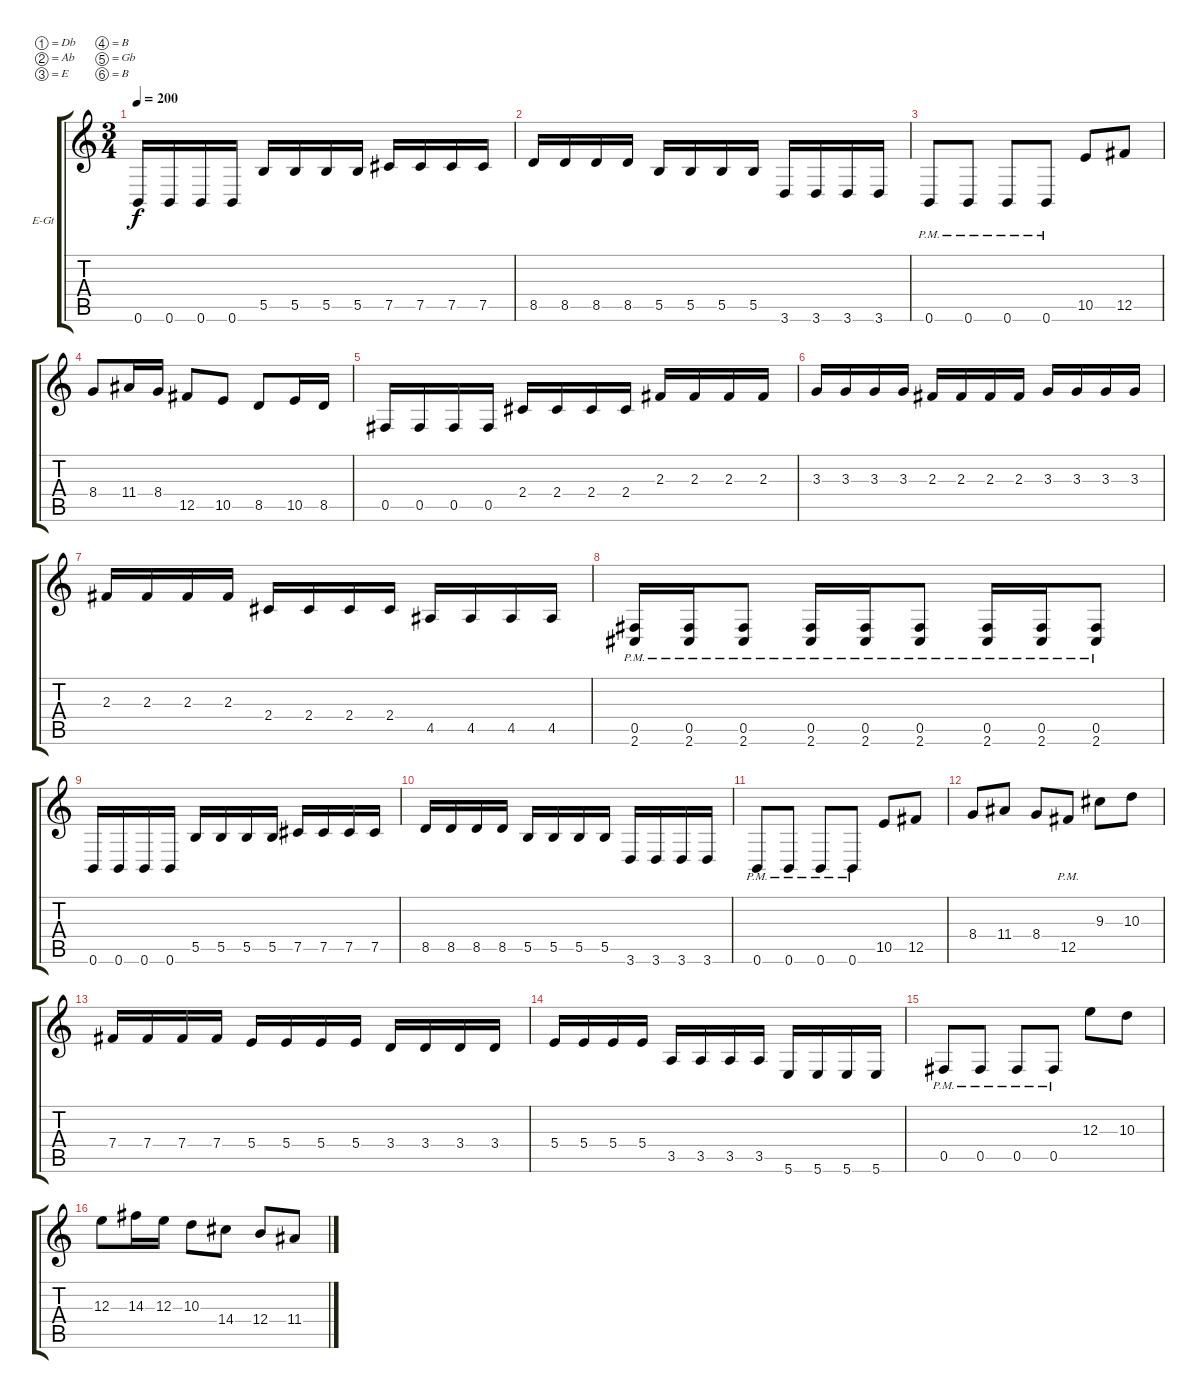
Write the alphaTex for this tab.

\bracketExtendMode groupsimilarinstruments
\firstSystemTrackNameOrientation horizontal
\otherSystemsTrackNameOrientation horizontal
\track ("Track 2" "E-Gt") {multiBarRest instrument overdrivenguitar}
\staff {score tabs}
\tuning (Db4 Ab3 E3 B2 Gb2 B1)
\ts (3 4)
\tempo 200
\clef g2
\ks c
0.6.16{dy f} 0.6.16 0.6.16 0.6.16 5.5.16 5.5.16 5.5.16 5.5.16 7.5.16 7.5.16 7.5.16 7.5.16 |
8.5.16 8.5.16 8.5.16 8.5.16 5.5.16 5.5.16 5.5.16 5.5.16 3.6.16 3.6.16 3.6.16 3.6.16 |
0.6{pm}.8 0.6{pm}.8 0.6{pm}.8 0.6{pm}.8 10.5.8 12.5.8 |
8.4.8 11.4.16 8.4.16 12.5.8 10.5.8 8.5.8 10.5.16 8.5.16 |
0.5.16 0.5.16 0.5.16 0.5.16 2.4.16 2.4.16 2.4.16 2.4.16 2.3.16 2.3.16 2.3.16 2.3.16 |
3.3.16 3.3.16 3.3.16 3.3.16 2.3.16 2.3.16 2.3.16 2.3.16 3.3.16 3.3.16 3.3.16 3.3.16 |
2.3.16 2.3.16 2.3.16 2.3.16 2.4.16 2.4.16 2.4.16 2.4.16 4.5.16 4.5.16 4.5.16 4.5.16 |
(0.5{pm} 2.6{pm}).16 (0.5{pm} 2.6{pm}).16 (0.5{pm} 2.6{pm}).8 (0.5{pm} 2.6{pm}).16 (0.5{pm} 2.6{pm}).16 (0.5{pm} 2.6{pm}).8 (0.5{pm} 2.6{pm}).16 (0.5{pm} 2.6{pm}).16 (0.5{pm} 2.6{pm}).8 |
0.6.16 0.6.16 0.6.16 0.6.16 5.5.16 5.5.16 5.5.16 5.5.16 7.5.16 7.5.16 7.5.16 7.5.16 |
8.5.16 8.5.16 8.5.16 8.5.16 5.5.16 5.5.16 5.5.16 5.5.16 3.6.16 3.6.16 3.6.16 3.6.16 |
0.6{pm}.8 0.6{pm}.8 0.6{pm}.8 0.6{pm}.8 10.5.8 12.5.8 |
8.4.8 11.4.8 8.4.8 12.5{pm}.8 9.3.8 10.3.8 |
7.4.16 7.4.16 7.4.16 7.4.16 5.4.16 5.4.16 5.4.16 5.4.16 3.4.16 3.4.16 3.4.16 3.4.16 |
5.4.16 5.4.16 5.4.16 5.4.16 3.5.16 3.5.16 3.5.16 3.5.16 5.6.16 5.6.16 5.6.16 5.6.16 |
0.5{pm}.8 0.5{pm}.8 0.5{pm}.8 0.5{pm}.8 12.3.8 10.3.8 |
12.3.8 14.3.16 12.3.16 10.3.8 14.4.8 12.4.8 11.4.8
